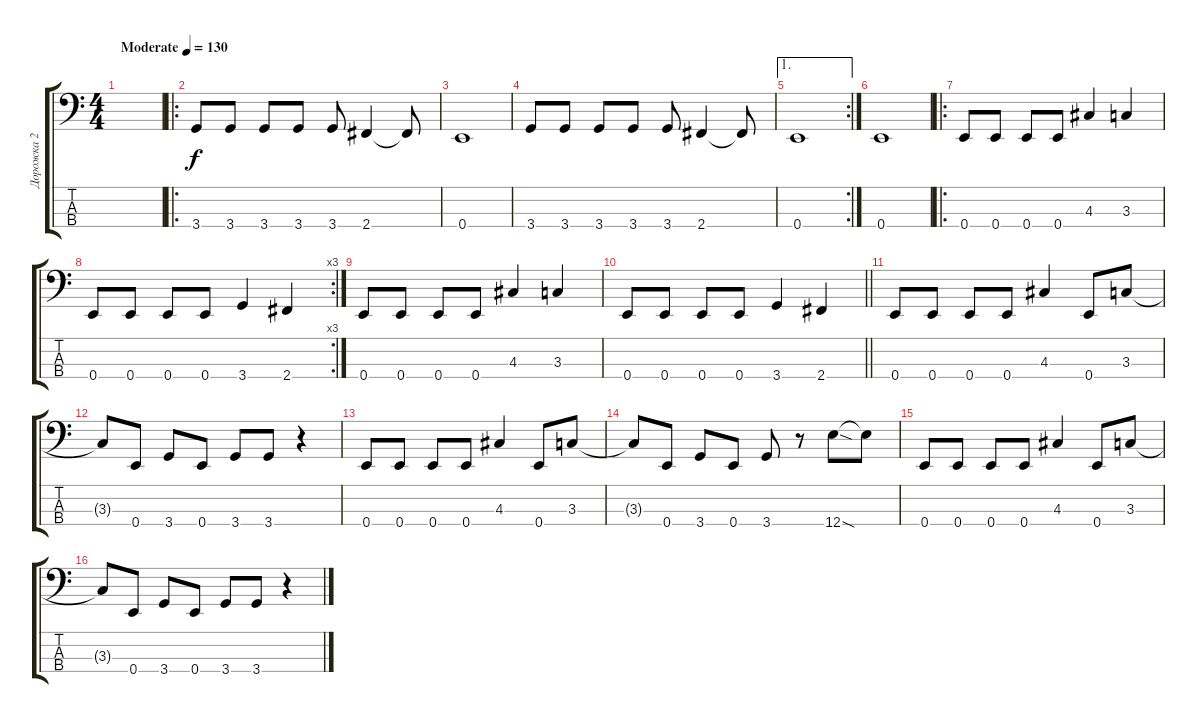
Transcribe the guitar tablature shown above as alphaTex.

\track ("Дорожка 2" "Дорожка 2") {instrument electricbassfinger}
\staff {score tabs}
\tuning (G2 D2 A1 E1) {hide}
\ts (4 4)
\tempo (130 "Moderate")
\clef f4
\ks c
|
\ro
3.4.8 3.4.8 3.4.8 3.4.8 3.4.8 2.4.4 2.4{t}.8 |
0.4.1 |
3.4.8 3.4.8 3.4.8 3.4.8 3.4.8 2.4.4 2.4{t}.8 |
\ae 1
\rc 2
0.4.1 |
0.4.1 |
\ro
0.4.8 0.4.8 0.4.8 0.4.8 4.3.4 3.3.4 |
\rc 3
0.4.8 0.4.8 0.4.8 0.4.8 3.4.4 2.4.4 |
0.4.8 0.4.8 0.4.8 0.4.8 4.3.4 3.3.4 |
\barLineRight lightlight
0.4.8 0.4.8 0.4.8 0.4.8 3.4.4 2.4.4 |
0.4.8 0.4.8 0.4.8 0.4.8 4.3.4 0.4.8 3.3.8 |
3.3{t}.8 0.4.8 3.4.8 0.4.8 3.4.8 3.4.8 r.4 |
0.4.8 0.4.8 0.4.8 0.4.8 4.3.4 0.4.8 3.3.8 |
3.3{t}.8 0.4.8 3.4.8 0.4.8 3.4.8 r.8 12.4{sod}.8 12.4{t}.8 |
0.4.8 0.4.8 0.4.8 0.4.8 4.3.4 0.4.8 3.3.8 |
3.3{t}.8 0.4.8 3.4.8 0.4.8 3.4.8 3.4.8 r.4
